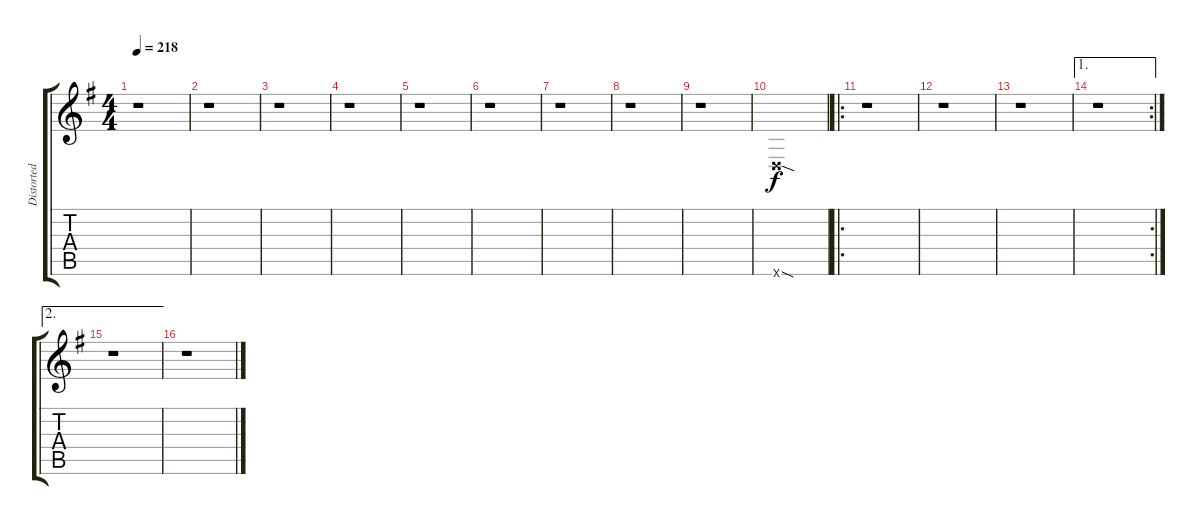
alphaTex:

\track ("Distorted Guitar" "Distorted ") {instrument overdrivenguitar}
\staff {score tabs}
\tuning (D4 A3 F3 C3 G2 D2) {hide}
\ts (4 4)
\tempo 218
\clef g2
\ks g
r.1{dy f} |
r.1 |
r.1 |
r.1 |
r.1 |
r.1 |
r.1 |
r.1 |
r.1 |
0.6{sod x}.1 |
\ro
r.1 |
r.1 |
r.1 |
\ae 1
\rc 2
r.1 |
\ae 2
r.1 |
r.1
